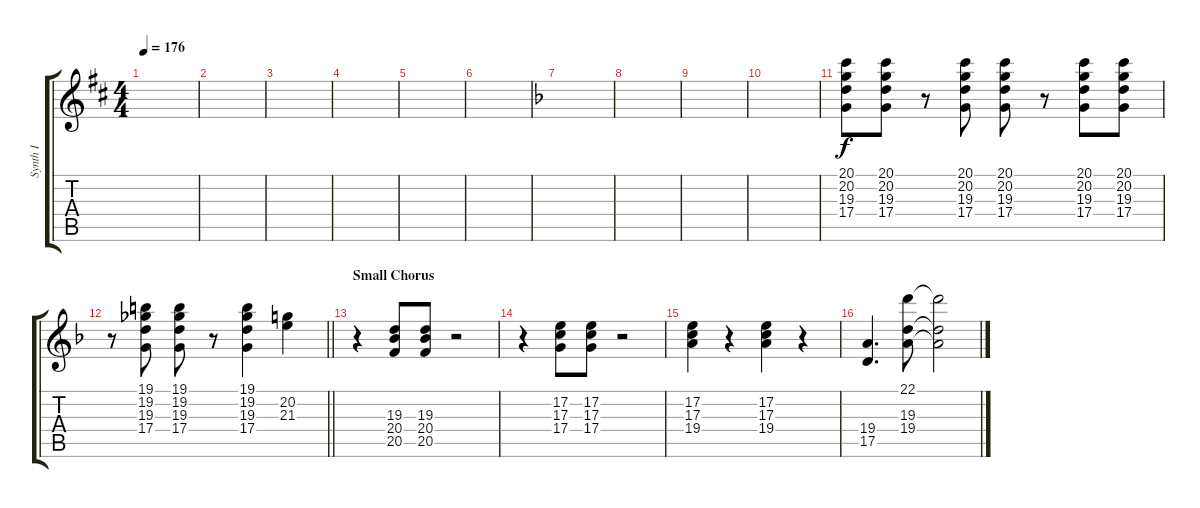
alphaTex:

\track ("Synth I" "Synth I") {instrument brasssection}
\staff {score tabs}
\tuning (E4 B3 G3 D3 A2 E2) {hide}
\ts (4 4)
\tempo 176
\clef g2
\ks d
|
|
|
|
|
|
\ks f
|
|
|
|
(20.1 20.2 19.3 17.4).8{dy f} (20.1 20.2 19.3 17.4).8 r.8 (20.1 20.2 19.3 17.4).8 (20.1 20.2 19.3 17.4).8 r.8 (20.1 20.2 19.3 17.4).8 (20.1 20.2 19.3 17.4).8 |
\barLineRight lightlight
r.8 (19.1 19.2 19.3 17.4).8 (19.1 19.2 19.3 17.4).8 r.8 (19.1 19.2 19.3 17.4).4 (20.2 21.3).4 |
\section ("" "Small Chorus")
r.4 (19.3 20.4 20.5).8 (19.3 20.4 20.5).8 r.2 |
r.4 (17.2 17.3 17.4).8 (17.2 17.3 17.4).8 r.2 |
(17.2 17.3 19.4).4 r.4 (17.2 17.3 19.4).4 r.4 |
(19.4 17.5).4{d} (22.1 19.3 19.4).8 (22.1{t} 19.3{t} 19.4{t}).2
